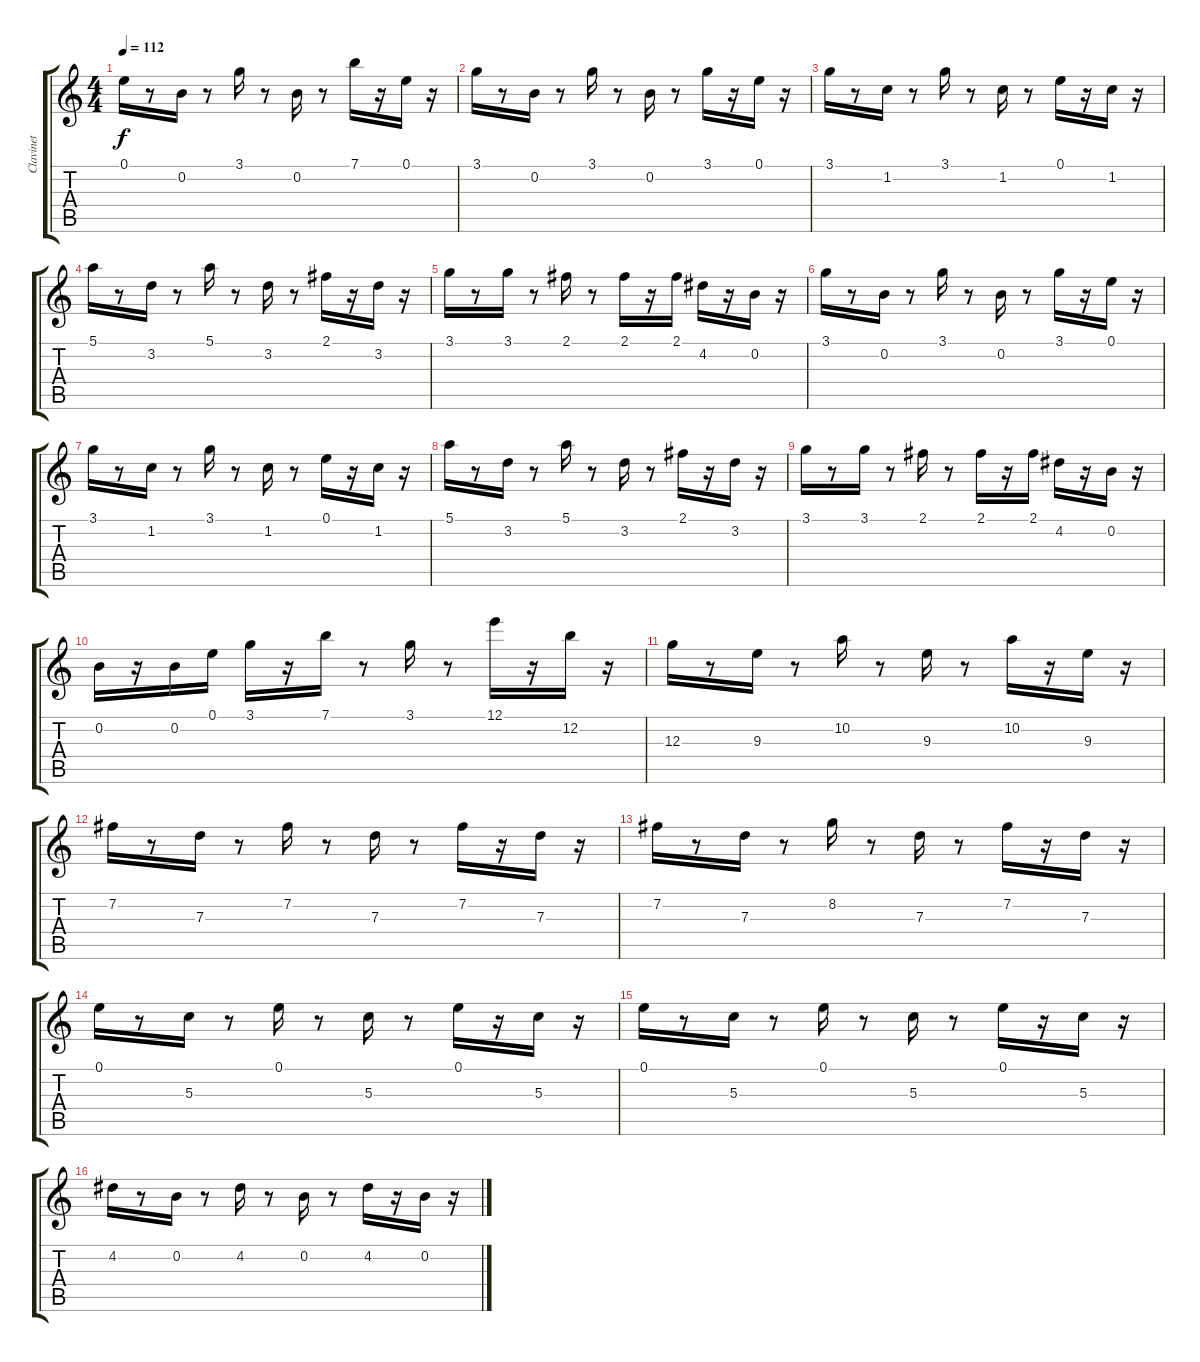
\track ("Clavinet " "Clavinet ") {instrument electricguitarmuted}
\staff {score tabs}
\tuning (E4 B3 G3 D3 A2 E2) {hide}
\ts (4 4)
\tempo 112
\clef g2
\ks c
0.1.16{dy f} r.8 0.2.16 r.8 3.1.16 r.8 0.2.16 r.8 7.1.16 r.16 0.1.16 r.16 |
3.1.16 r.8 0.2.16 r.8 3.1.16 r.8 0.2.16 r.8 3.1.16 r.16 0.1.16 r.16 |
3.1.16 r.8 1.2.16 r.8 3.1.16 r.8 1.2.16 r.8 0.1.16 r.16 1.2.16 r.16 |
5.1.16 r.8 3.2.16 r.8 5.1.16 r.8 3.2.16 r.8 2.1.16 r.16 3.2.16 r.16 |
3.1.16 r.8 3.1.16 r.8 2.1.16 r.8 2.1.16 r.16 2.1.16 4.2.16 r.16 0.2.16 r.16 |
3.1.16 r.8 0.2.16 r.8 3.1.16 r.8 0.2.16 r.8 3.1.16 r.16 0.1.16 r.16 |
3.1.16 r.8 1.2.16 r.8 3.1.16 r.8 1.2.16 r.8 0.1.16 r.16 1.2.16 r.16 |
5.1.16 r.8 3.2.16 r.8 5.1.16 r.8 3.2.16 r.8 2.1.16 r.16 3.2.16 r.16 |
3.1.16 r.8 3.1.16 r.8 2.1.16 r.8 2.1.16 r.16 2.1.16 4.2.16 r.16 0.2.16 r.16 |
0.2.16 r.16 0.2.16 0.1.16 3.1.16 r.16 7.1.16 r.8 3.1.16 r.8 12.1.16 r.16 12.2.16 r.16 |
12.3.16 r.8 9.3.16 r.8 10.2.16 r.8 9.3.16 r.8 10.2.16 r.16 9.3.16 r.16 |
7.2.16 r.8 7.3.16 r.8 7.2.16 r.8 7.3.16 r.8 7.2.16 r.16 7.3.16 r.16 |
7.2.16 r.8 7.3.16 r.8 8.2.16 r.8 7.3.16 r.8 7.2.16 r.16 7.3.16 r.16 |
0.1.16 r.8 5.3.16 r.8 0.1.16 r.8 5.3.16 r.8 0.1.16 r.16 5.3.16 r.16 |
0.1.16 r.8 5.3.16 r.8 0.1.16 r.8 5.3.16 r.8 0.1.16 r.16 5.3.16 r.16 |
4.2.16 r.8 0.2.16 r.8 4.2.16 r.8 0.2.16 r.8 4.2.16 r.16 0.2.16 r.16
